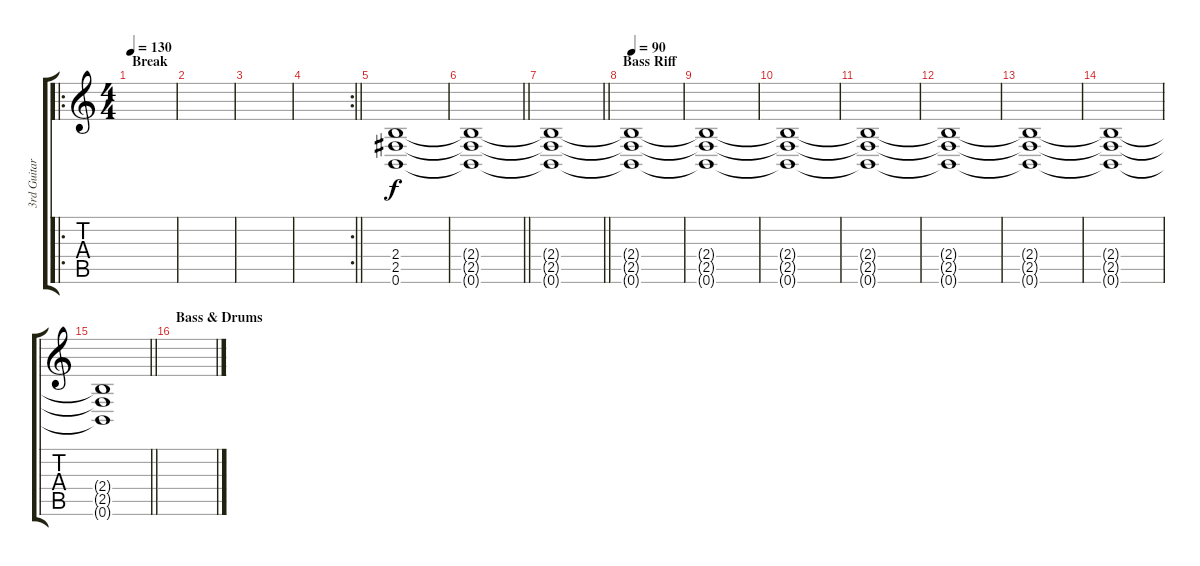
\track ("3rd Guitar" "3rd Guitar") {instrument distortionguitar}
\staff {score tabs}
\tuning (B3 Gb3 D3 A2 E2 B1) {hide}
\ro
\ts (4 4)
\section ("" "Break")
\tempo 130
\clef g2
\ks c
|
|
|
\rc 2
\barLineRight lightlight
|
(2.4 2.5 0.6).1{dy f} |
\barLineRight lightlight
(2.4{t} 2.5{t} 0.6{t}).1 |
\barLineRight lightlight
(2.4{t} 2.5{t} 0.6{t}).1{volume 14} |
\section ("" "Bass Riff")
\tempo (90 0.03125)
(2.4{t} 2.5{t} 0.6{t}).1{volume 12} |
(2.4{t} 2.5{t} 0.6{t}).1{volume 10} |
(2.4{t} 2.5{t} 0.6{t}).1{volume 10} |
(2.4{t} 2.5{t} 0.6{t}).1{volume 8} |
(2.4{t} 2.5{t} 0.6{t}).1{volume 6} |
(2.4{t} 2.5{t} 0.6{t}).1{volume 4} |
(2.4{t} 2.5{t} 0.6{t}).1{volume 2} |
\barLineRight lightlight
(2.4{t} 2.5{t} 0.6{t}).1{volume 0} |
\section ("" "Bass & Drums")
